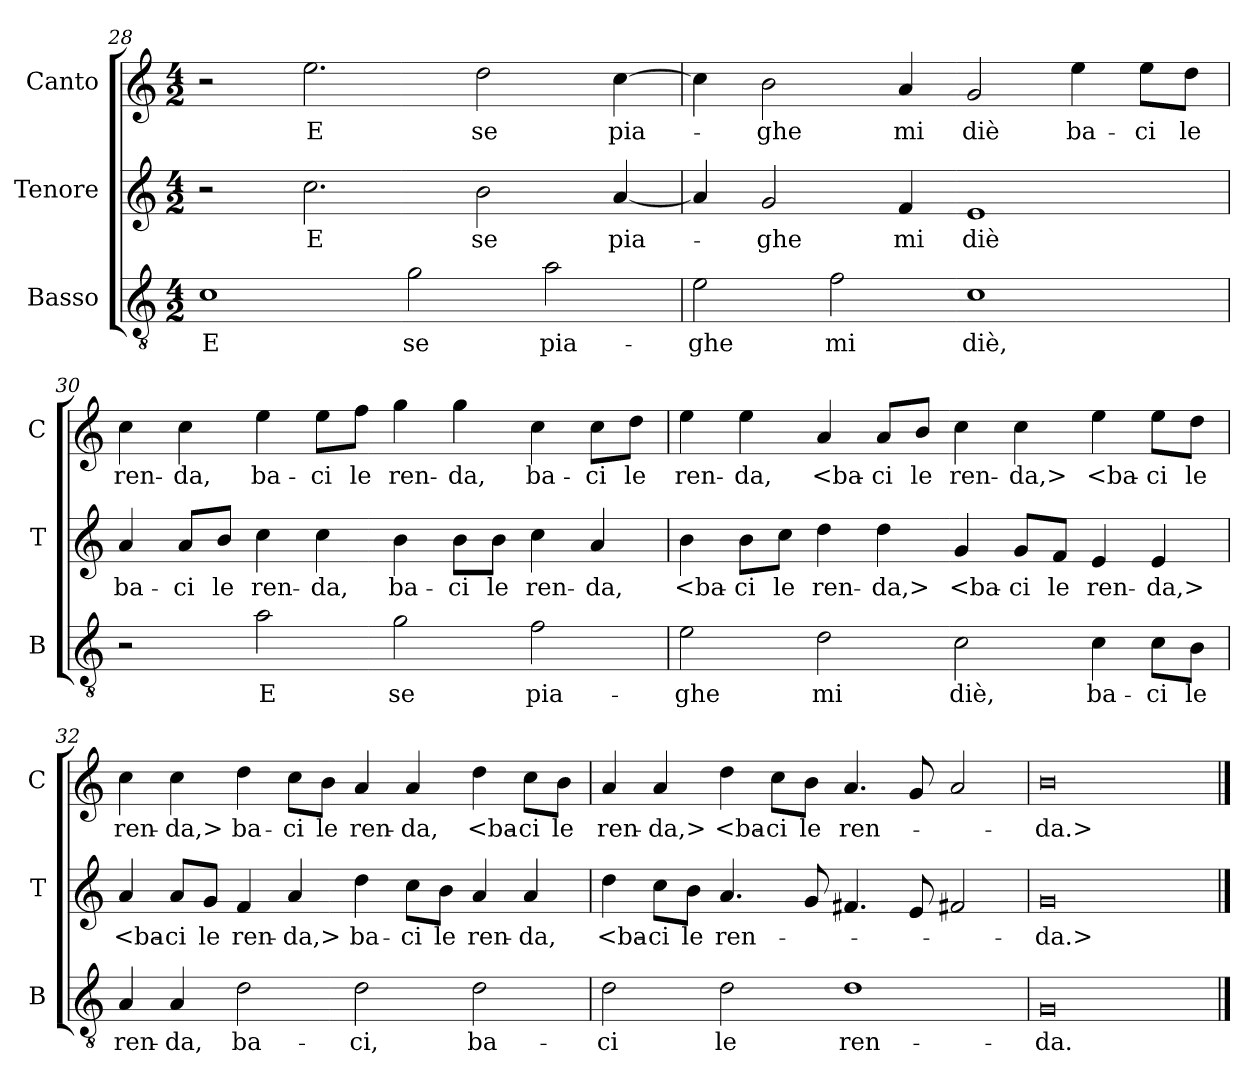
**kern	**text	**kern	**text	**kern	**text
*part3	*part3	*part2	*part2	*part1	*part1
*staff3	*staff3	*staff2	*staff2	*staff1	*staff1
*I"Basso	*	*I"Tenore	*	*I"Canto	*
*I'B	*	*I'T	*	*I'C	*
*clefGv2	*	*clefG2	*	*clefG2	*
*k[]	*	*k[]	*	*k[]	*
*M4/2	*	*M4/2	*	*M4/2	*
=28	=28	=28	=28	=28	=28
1c	E	2r	.	2r	.
.	.	2.cc	E	2.ee	E
2g	se	.	.	.	.
.	.	2b	se	2dd	se
2a	pia-	.	.	.	.
.	.	[4a	pia-	[4cc	pia-
=29	=29	=29	=29	=29	=29
2e	-ghe	4a]	.	4cc]	.
.	.	2g	-ghe	2b	-ghe
2f	mi	.	.	.	.
.	.	4f	mi	4a	mi
1c	diè,	1e	diè	2g	diè
.	.	.	.	4ee	ba-
.	.	.	.	8ee\L	-ci
.	.	.	.	8dd\J	le
=30	=30	=30	=30	=30	=30
2r	.	4a	ba-	4cc	ren-
.	.	8a/L	-ci	4cc	-da,
.	.	8b/J	le	.	.
2a	E	4cc	ren-	4ee	ba-
.	.	4cc	-da,	8ee\L	-ci
.	.	.	.	8ff\J	le
2g	se	4b	ba-	4gg	ren-
.	.	8b\L	-ci	4gg	-da,
.	.	8b\J	le	.	.
2f	pia-	4cc	ren-	4cc	ba-
.	.	4a	-da,	8cc\L	-ci
.	.	.	.	8dd\J	le
=31	=31	=31	=31	=31	=31
2e	-ghe	4b	<ba-	4ee	ren-
.	.	8b\L	-ci	4ee	-da,
.	.	8cc\J	le	.	.
2d	mi	4dd	ren-	4a	<ba-
.	.	4dd	-da,>	8a/L	-ci
.	.	.	.	8b/J	le
2c	diè,	4g	<ba-	4cc	ren-
.	.	8g/L	-ci	4cc	-da,>
.	.	8f/J	le	.	.
4c	ba-	4e	ren-	4ee	<ba-
8c\L	-ci	4e	-da,>	8ee\L	-ci
8B\J	le	.	.	8dd\J	le
=32	=32	=32	=32	=32	=32
4A	ren-	4a	<ba-	4cc	ren-
4A	-da,	8a/L	-ci	4cc	-da,>
.	.	8g/J	le	.	.
2d	ba-	4f	ren-	4dd	ba-
.	.	4a	-da,>	8cc\L	-ci
.	.	.	.	8b\J	le
2d	-ci,	4dd	ba-	4a	ren-
.	.	8cc\L	-ci	4a	-da,
.	.	8b\J	le	.	.
2d	ba-	4a	ren-	4dd	<ba-
.	.	4a	-da,	8cc\L	-ci
.	.	.	.	8b\J	le
=33	=33	=33	=33	=33	=33
2d	-ci	4dd	<ba-	4a	ren-
.	.	8cc\L	-ci	4a	-da,>
.	.	8b\J	le	.	.
2d	le	4.a	ren-	4dd	<ba-
.	.	.	.	8cc\L	-ci
.	.	8g	.	8b\J	le
1d	ren-	4.f#X	.	4.a	ren-
.	.	8e	.	8g	.
.	.	2f#X	.	2a	.
=34	=34	=34	=34	=34	=34
0G	-da.	0g	-da.>	0b	-da.>
==	==	==	==	==	==
*-	*-	*-	*-	*-	*-
